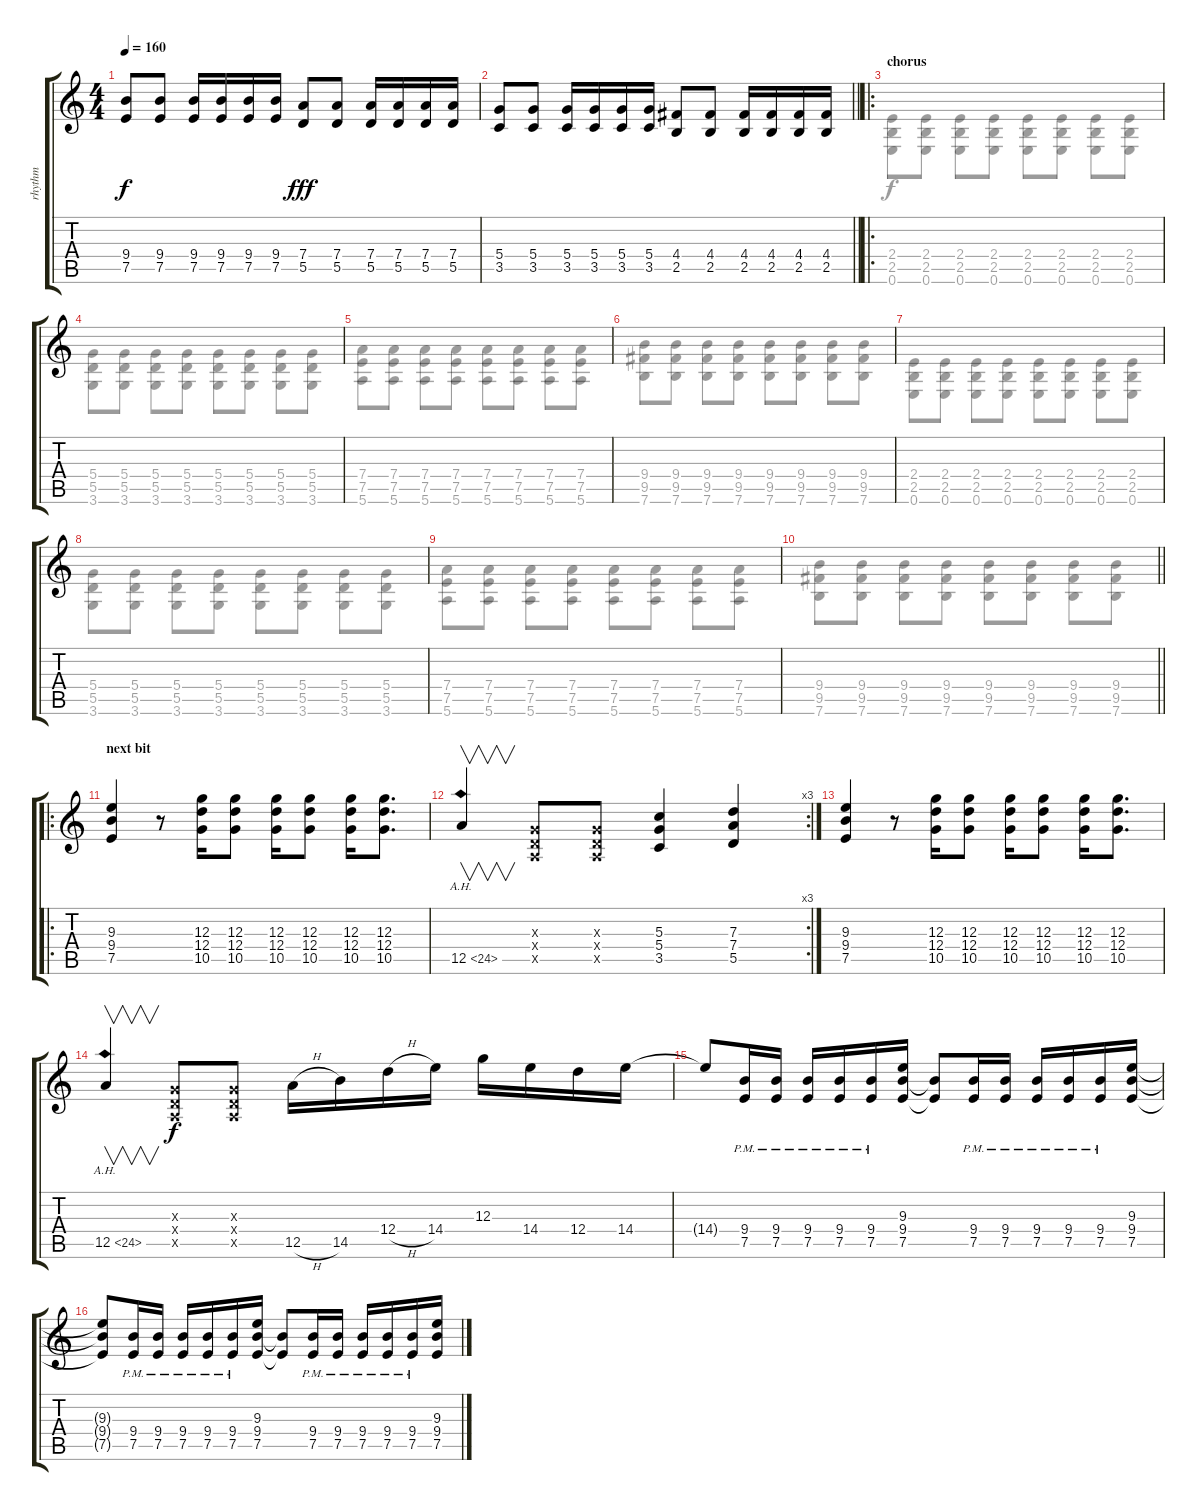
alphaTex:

\track ("rhythm" "rhythm") {instrument distortionguitar}
\staff {score tabs}
\tuning (E4 B3 G3 D3 A2 E2) {hide}
\voice
\ts (4 4)
\tempo 160
\clef g2
\ks c
(9.4 7.5).8{dy f} (9.4 7.5).8 (9.4 7.5).16 (9.4 7.5).16 (9.4 7.5).16 (9.4 7.5).16 (7.4 5.5).8{dy fff} (7.4 5.5).8 (7.4 5.5).16 (7.4 5.5).16 (7.4 5.5).16 (7.4 5.5).16 |
\barLineRight lightlight
(5.4 3.5).8 (5.4 3.5).8 (5.4 3.5).16 (5.4 3.5).16 (5.4 3.5).16 (5.4 3.5).16 (4.4 2.5).8 (4.4 2.5).8 (4.4 2.5).16 (4.4 2.5).16 (4.4 2.5).16 (4.4 2.5).16 |
\ro
\section ("" "chorus")
|
|
|
|
|
|
|
\barLineRight lightlight
|
\ro
\section ("" "next bit")
(9.3 9.4 7.5).4 r.8 (12.3 12.4 10.5).16 (12.3 12.4 10.5).8 (12.3 12.4 10.5).16 (12.3 12.4 10.5).8 (12.3 12.4 10.5).16 (12.3 12.4 10.5).8{d} |
\rc 3
12.5{ah 12}.4{v} (0.3{x} 0.4{x} 0.5{x}).8 (0.3{x} 0.4{x} 0.5{x}).8 (5.3 5.4 3.5).4 (7.3 7.4 5.5).4 |
(9.3 9.4 7.5).4 r.8 (12.3 12.4 10.5).16 (12.3 12.4 10.5).8 (12.3 12.4 10.5).16 (12.3 12.4 10.5).8 (12.3 12.4 10.5).16 (12.3 12.4 10.5).8{d} |
12.5{ah 12}.4{v} (0.3{x} 0.4{x} 0.5{x}).8{dy f} (0.3{x} 0.4{x} 0.5{x}).8 12.5{h}.16 14.5.16 12.4{h}.16 14.4.16 12.3.16 14.4.16 12.4.16 14.4.16 |
14.4{t}.8 (9.4{pm} 7.5{pm}).16 (9.4{pm} 7.5{pm}).16 (9.4{pm} 7.5{pm}).16 (9.4{pm} 7.5{pm}).16 (9.4{pm} 7.5{pm}).16 (9.3 9.4 7.5).16 (9.4{t} 7.5{t}).8 (9.4{pm} 7.5{pm}).16 (9.4{pm} 7.5{pm}).16 (9.4{pm} 7.5{pm}).16 (9.4{pm} 7.5{pm}).16 (9.4{pm} 7.5{pm}).16 (9.3 9.4 7.5).16 |
(9.3{t} 9.4{t} 7.5{t}).8 (9.4{pm} 7.5{pm}).16 (9.4{pm} 7.5{pm}).16 (9.4{pm} 7.5{pm}).16 (9.4{pm} 7.5{pm}).16 (9.4{pm} 7.5{pm}).16 (9.3 9.4 7.5).16 (9.4{t} 7.5{t}).8 (9.4{pm} 7.5{pm}).16 (9.4{pm} 7.5{pm}).16 (9.4{pm} 7.5{pm}).16 (9.4{pm} 7.5{pm}).16 (9.4{pm} 7.5{pm}).16 (9.3 9.4 7.5).16
\voice
\clef g2
\ottava regular
\simile none
\ks c
|
\barLineRight lightlight
|
(2.4 2.5 0.6).8 (2.4 2.5 0.6).8 (2.4 2.5 0.6).8 (2.4 2.5 0.6).8 (2.4 2.5 0.6).8 (2.4 2.5 0.6).8 (2.4 2.5 0.6).8 (2.4 2.5 0.6).8 |
(5.4 5.5 3.6).8 (5.4 5.5 3.6).8 (5.4 5.5 3.6).8 (5.4 5.5 3.6).8 (5.4 5.5 3.6).8 (5.4 5.5 3.6).8 (5.4 5.5 3.6).8 (5.4 5.5 3.6).8 |
(7.4 7.5 5.6).8 (7.4 7.5 5.6).8 (7.4 7.5 5.6).8 (7.4 7.5 5.6).8 (7.4 7.5 5.6).8 (7.4 7.5 5.6).8 (7.4 7.5 5.6).8 (7.4 7.5 5.6).8 |
(9.4 9.5 7.6).8 (9.4 9.5 7.6).8 (9.4 9.5 7.6).8 (9.4 9.5 7.6).8 (9.4 9.5 7.6).8 (9.4 9.5 7.6).8 (9.4 9.5 7.6).8 (9.4 9.5 7.6).8 |
(2.4 2.5 0.6).8 (2.4 2.5 0.6).8 (2.4 2.5 0.6).8 (2.4 2.5 0.6).8 (2.4 2.5 0.6).8 (2.4 2.5 0.6).8 (2.4 2.5 0.6).8 (2.4 2.5 0.6).8 |
(5.4 5.5 3.6).8 (5.4 5.5 3.6).8 (5.4 5.5 3.6).8 (5.4 5.5 3.6).8 (5.4 5.5 3.6).8 (5.4 5.5 3.6).8 (5.4 5.5 3.6).8 (5.4 5.5 3.6).8 |
(7.4 7.5 5.6).8 (7.4 7.5 5.6).8 (7.4 7.5 5.6).8 (7.4 7.5 5.6).8 (7.4 7.5 5.6).8 (7.4 7.5 5.6).8 (7.4 7.5 5.6).8 (7.4 7.5 5.6).8 |
\barLineRight lightlight
(9.4 9.5 7.6).8 (9.4 9.5 7.6).8 (9.4 9.5 7.6).8 (9.4 9.5 7.6).8 (9.4 9.5 7.6).8 (9.4 9.5 7.6).8 (9.4 9.5 7.6).8 (9.4 9.5 7.6).8 |
|
|
|
|
|
